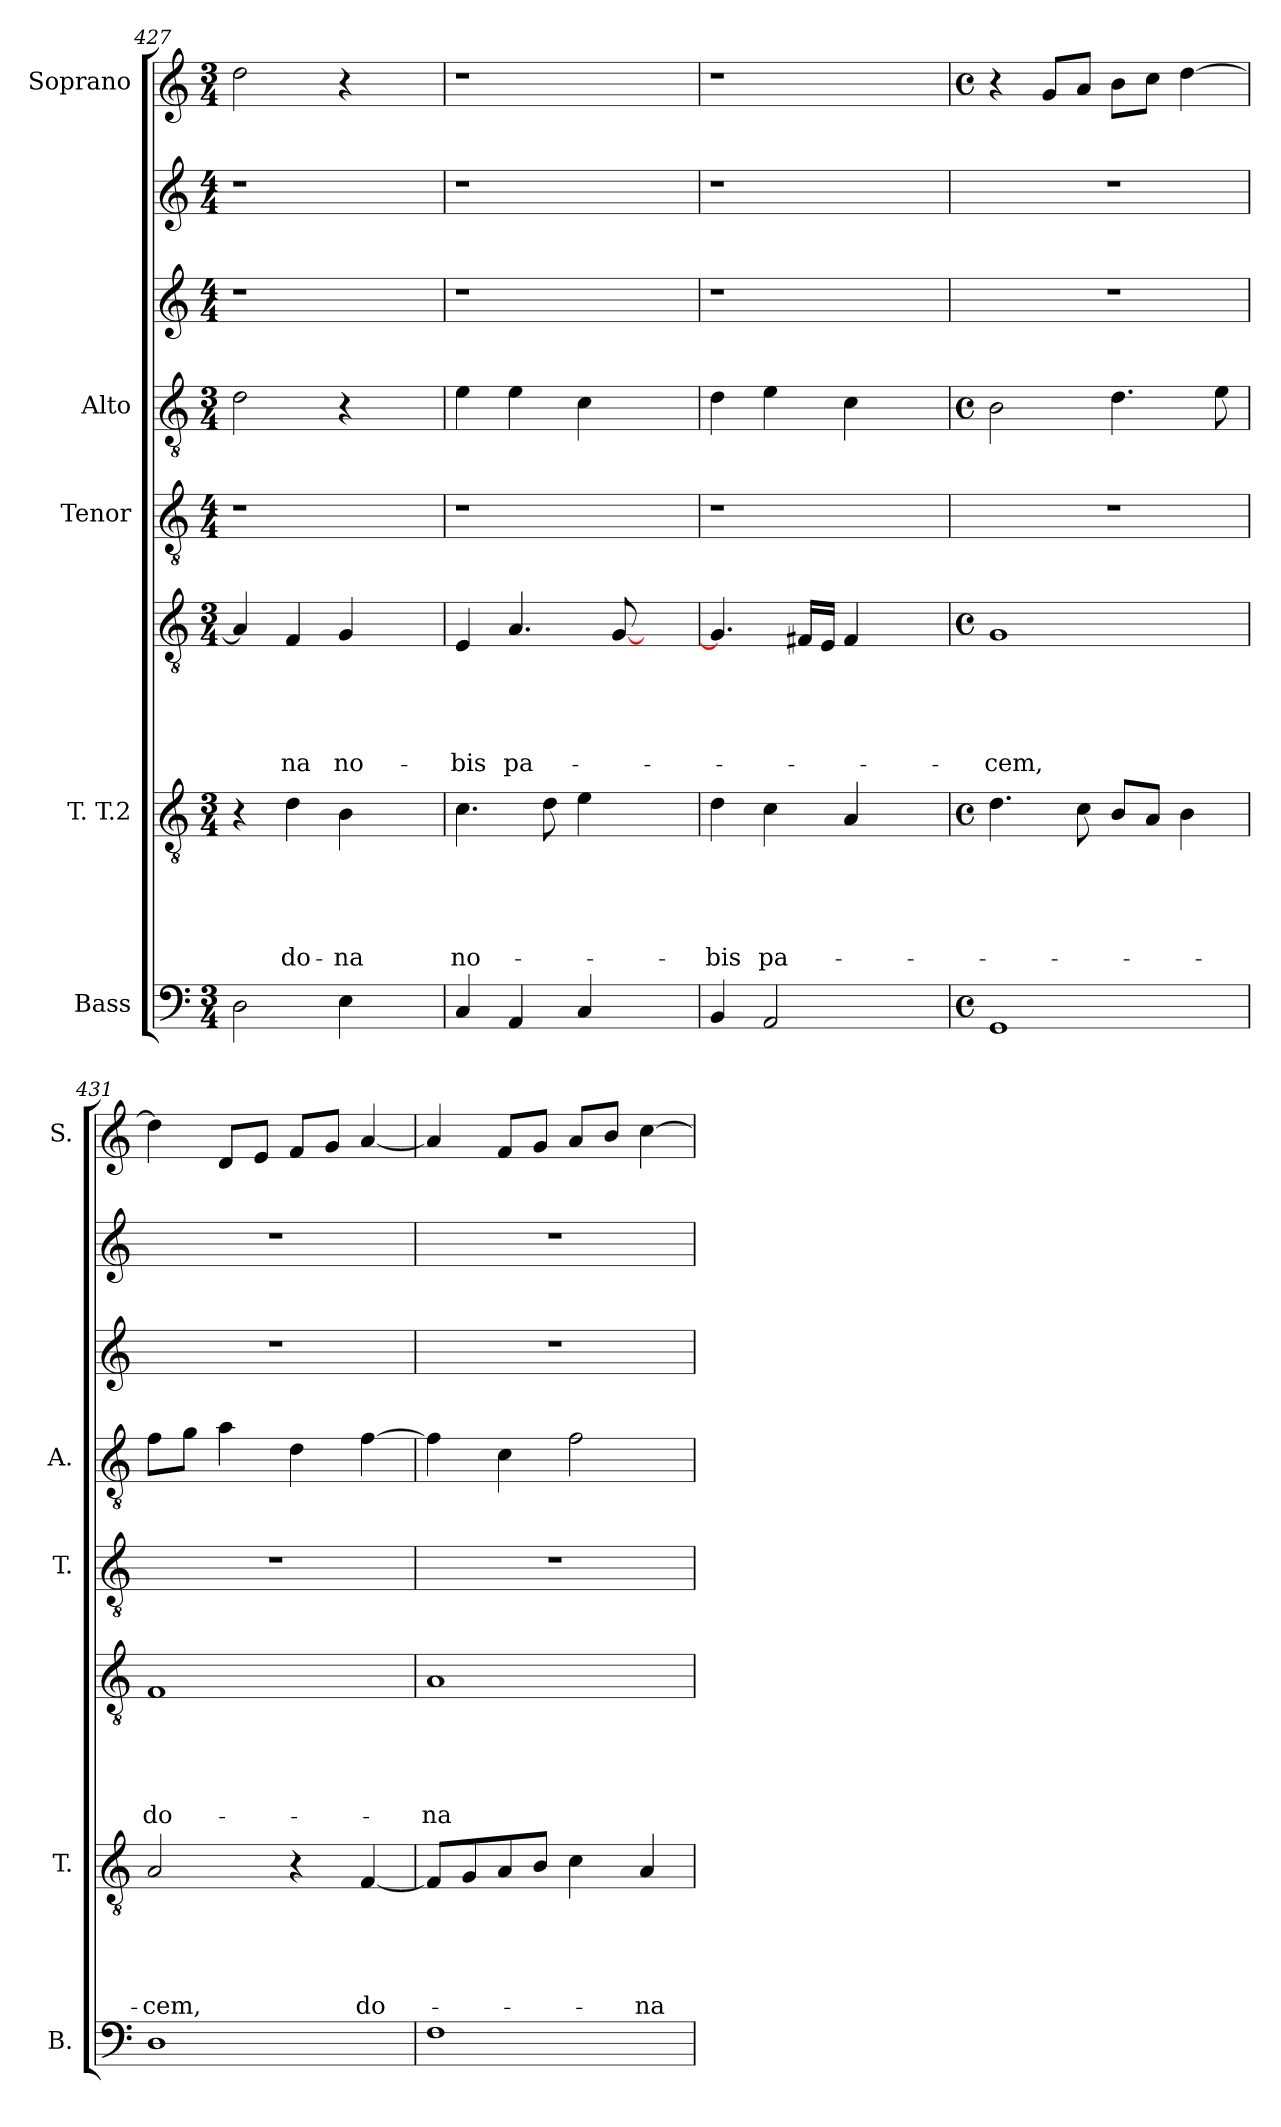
**kern	**kern	**text	**text	**text	**text	**text	**kern	**text	**text	**text	**text	**text	**kern	**kern	**kern	**kern	**kern
*part7	*part6	*part6	*part6	*part6	*part6	*part6	*part6	*part6	*part6	*part6	*part6	*part6	*part5	*part4	*part3	*part2	*part1
*staff8	*staff7	*staff7	*staff7	*staff7	*staff7	*staff7	*staff6	*staff6	*staff6	*staff6	*staff6	*staff6	*staff5	*staff4	*staff3	*staff2	*staff1
*I"Bass	*I"T. T.2	*	*	*	*	*	*	*	*	*	*	*	*I"Tenor	*I"Alto	*	*	*I"Soprano
*I'B.	*I'T.	*	*	*	*	*	*	*	*	*	*	*	*I'T.	*I'A.	*	*	*I'S.
*clefF4	*clefGv2	*	*	*	*	*	*clefGv2	*	*	*	*	*	*clefGv2	*clefGv2	*clefG2	*clefG2	*clefG2
*k[]	*k[]	*	*	*	*	*	*k[]	*	*	*	*	*	*k[]	*k[]	*k[]	*k[]	*k[]
*C:	*C:	*	*	*	*	*	*C:	*	*	*	*	*	*C:	*C:	*C:	*C:	*C:
*M3/4	*M3/4	*	*	*	*	*	*M3/4	*	*	*	*	*	*M4/4	*M3/4	*M4/4	*M4/4	*M3/4
=427	=427	=427	=427	=427	=427	=427	=427	=427	=427	=427	=427	=427	=427	=427	=427	=427	=427
2D\	4r	.	.	.	.	.	4A/]	.	.	.	.	.	1r	2d\	1r	1r	2dd\
!	!	!	!	!	!	!LO:LY:b	!	!	!	!	!	!LO:LY:b	!	!	!	!	!
.	4d\	.	.	.	.	-do-	4F/	.	.	.	.	na	.	.	.	.	.
!	!	!	!	!	!	!LO:LY:b	!	!	!	!	!	!LO:LY:b	!	!	!	!	!
4E\	4B\	.	.	.	.	-na	4G/	.	.	.	.	no-	.	4r	.	.	4r
4ryy	4ryy	.	.	.	.	.	4ryy	.	.	.	.	.	.	4ryy	.	.	4ryy
=428	=428	=428	=428	=428	=428	=428	=428	=428	=428	=428	=428	=428	=428	=428	=428	=428	=428
!	!	!	!	!	!	!LO:LY:b	!	!	!	!	!	!LO:LY:b	!	!	!	!	!LO:N:vis=1
4C/	4.c\	.	.	.	.	-no-	4E/	.	.	.	.	bis	1r	4e\	1r	1r	2.r
!	!	!	!	!	!	!	!	!	!	!	!	!LO:LY:b	!	!	!	!	!
4AA/	.	.	.	.	.	.	4.A/	.	.	.	.	pa-	.	4e\	.	.	.
.	8d\	.	.	.	.	.	.	.	.	.	.	.	.	.	.	.	.
4C/	4e\	.	.	.	.	.	.	.	.	.	.	.	.	4c\	.	.	.
.	.	.	.	.	.	.	[>8G/	.	.	.	.	.	.	.	.	.	.
4ryy	4ryy	.	.	.	.	.	4ryy	.	.	.	.	.	.	4ryy	.	.	4ryy
!!LO:LB:g=z
=429	=429	=429	=429	=429	=429	=429	=429	=429	=429	=429	=429	=429	=429	=429	=429	=429	=429
!	!	!	!	!	!	!LO:LY:b	!	!	!	!	!	!	!	!	!	!	!LO:N:vis=1
4BB/	4d\	.	.	.	.	-bis	4.G/]	.	.	.	.	.	1r	4d\	1r	1r	2.r
!	!	!	!	!	!	!LO:LY:b	!	!	!	!	!	!	!	!	!	!	!
2AA/	4c\	.	.	.	.	pa-	.	.	.	.	.	.	.	4e\	.	.	.
.	.	.	.	.	.	.	16F#X/LL	.	.	.	.	.	.	.	.	.	.
.	.	.	.	.	.	.	16E/JJ	.	.	.	.	.	.	.	.	.	.
.	4A/	.	.	.	.	.	4F#/	.	.	.	.	.	.	4c\	.	.	.
4ryy	4ryy	.	.	.	.	.	4ryy	.	.	.	.	.	.	4ryy	.	.	4ryy
=430	=430	=430	=430	=430	=430	=430	=430	=430	=430	=430	=430	=430	=430	=430	=430	=430	=430
*M4/4	*M4/4	*	*	*	*	*	*M4/4	*	*	*	*	*	*	*M4/4	*	*	*M4/4
*met(c)	*met(c)	*	*	*	*	*	*met(c)	*	*	*	*	*	*	*met(c)	*	*	*met(c)
!	!	!	!	!	!	!	!	!	!	!	!	!LO:LY:b	!	!	!	!	!
1GG	4.d\	.	.	.	.	.	1G	.	.	.	.	-cem,	1r	2B\	1r	1r	4r
.	.	.	.	.	.	.	.	.	.	.	.	.	.	.	.	.	8g/L
.	8c\	.	.	.	.	.	.	.	.	.	.	.	.	.	.	.	8a/J
.	8B/L	.	.	.	.	.	.	.	.	.	.	.	.	4.d\	.	.	8b\L
.	8A/J	.	.	.	.	.	.	.	.	.	.	.	.	.	.	.	8cc\J
.	4B\	.	.	.	.	.	.	.	.	.	.	.	.	.	.	.	[>4dd\
.	.	.	.	.	.	.	.	.	.	.	.	.	.	8e\	.	.	.
=431	=431	=431	=431	=431	=431	=431	=431	=431	=431	=431	=431	=431	=431	=431	=431	=431	=431
!	!	!	!	!	!	!LO:LY:b	!	!	!	!	!	!LO:LY:b	!	!	!	!	!
1D	2A/	.	.	.	.	-cem,	1F	.	.	.	.	do-	1r	8f\L	1r	1r	4dd\]
.	.	.	.	.	.	.	.	.	.	.	.	.	.	8g\J	.	.	.
.	.	.	.	.	.	.	.	.	.	.	.	.	.	4a\	.	.	8d/L
.	.	.	.	.	.	.	.	.	.	.	.	.	.	.	.	.	8e/J
.	4r	.	.	.	.	.	.	.	.	.	.	.	.	4d\	.	.	8f/L
.	.	.	.	.	.	.	.	.	.	.	.	.	.	.	.	.	8g/J
!	!	!	!	!	!	!LO:LY:b	!	!	!	!	!	!	!	!	!	!	!
.	[<4F/	.	.	.	.	do-	.	.	.	.	.	.	.	[>4f\	.	.	[<4a/
=432	=432	=432	=432	=432	=432	=432	=432	=432	=432	=432	=432	=432	=432	=432	=432	=432	=432
!	!	!	!	!	!	!	!	!	!	!	!	!LO:LY:b	!	!	!	!	!
1F	8F/L]	.	.	.	.	.	1A	.	.	.	.	-na	1r	4f\]	1r	1r	4a/]
.	8G/	.	.	.	.	.	.	.	.	.	.	.	.	.	.	.	.
.	8A/	.	.	.	.	.	.	.	.	.	.	.	.	4c\	.	.	8f/L
.	8B/J	.	.	.	.	.	.	.	.	.	.	.	.	.	.	.	8g/J
.	4c\	.	.	.	.	.	.	.	.	.	.	.	.	2f\	.	.	8a/L
.	.	.	.	.	.	.	.	.	.	.	.	.	.	.	.	.	8b/J
!	!	!	!	!	!	!LO:LY:b	!	!	!	!	!	!	!	!	!	!	!
.	4A/	.	.	.	.	na	.	.	.	.	.	.	.	.	.	.	[<4cc\
=	=	=	=	=	=	=	=	=	=	=	=	=	=	=	=	=	=
*-	*-	*-	*-	*-	*-	*-	*-	*-	*-	*-	*-	*-	*-	*-	*-	*-	*-
